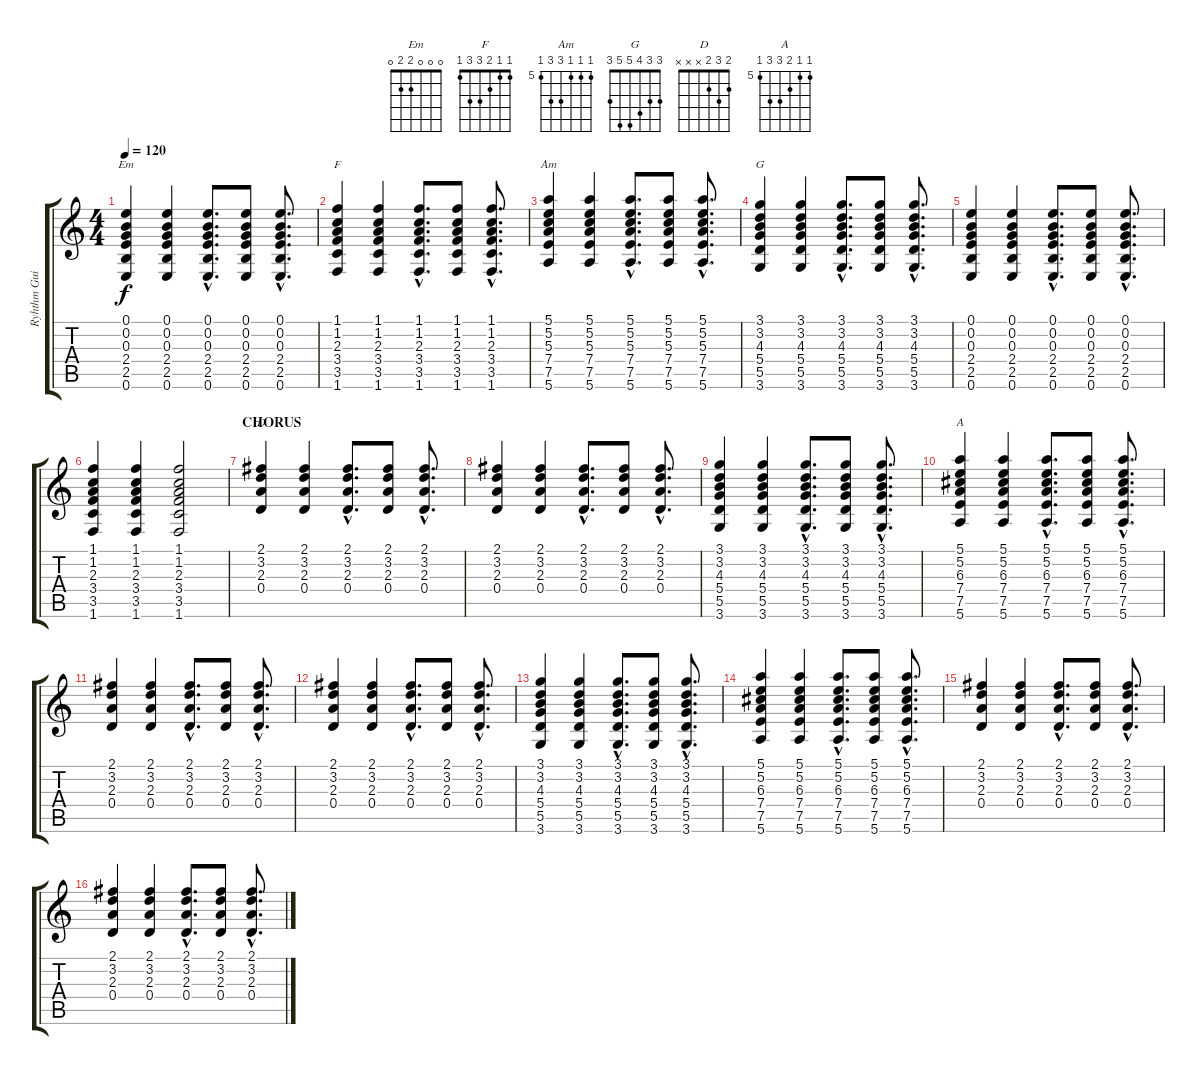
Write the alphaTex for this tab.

\track ("Ryhthm Guitar" "Ryhthm Gui") {instrument acousticguitarnylon}
\staff {score tabs}
\tuning (E4 B3 G3 D3 A2 E2) {hide}
\chord ("Em" 0 0 0 2 2 0)
\chord ("F" 1 1 2 3 3 1)
\chord ("Am" 5 5 5 7 7 5) {firstfret 5}
\chord ("G" 3 3 4 5 5 3)
\chord ("D" 2 3 2 x x x)
\chord ("A" 5 5 6 7 7 5) {firstfret 5}
\ts (4 4)
\tempo 120
\clef g2
\ks c
(0.1 0.2 0.3 2.4 2.5 0.6).4{ch "Em" dy f} (0.1 0.2 0.3 2.4 2.5 0.6).4 (0.1{hac} 0.2{hac} 0.3{hac} 2.4{hac} 2.5{hac} 0.6{hac}).8{d} (0.1 0.2 0.3 2.4 2.5 0.6).8 (0.1{hac} 0.2{hac} 0.3{hac} 2.4{hac} 2.5{hac} 0.6{hac}).8{d} |
(1.1 1.2 2.3 3.4 3.5 1.6).4{ch "F"} (1.1 1.2 2.3 3.4 3.5 1.6).4 (1.1{hac} 1.2{hac} 2.3{hac} 3.4{hac} 3.5{hac} 1.6{hac}).8{d} (1.1 1.2 2.3 3.4 3.5 1.6).8 (1.1{hac} 1.2{hac} 2.3{hac} 3.4{hac} 3.5{hac} 1.6{hac}).8{d} |
(5.1 5.2 5.3 7.4 7.5 5.6).4{ch "Am"} (5.1 5.2 5.3 7.4 7.5 5.6).4 (5.1{hac} 5.2{hac} 5.3{hac} 7.4{hac} 7.5{hac} 5.6{hac}).8{d} (5.1 5.2 5.3 7.4 7.5 5.6).8 (5.1{hac} 5.2{hac} 5.3{hac} 7.4{hac} 7.5{hac} 5.6{hac}).8{d} |
(3.1 3.2 4.3 5.4 5.5 3.6).4{ch "G"} (3.1 3.2 4.3 5.4 5.5 3.6).4 (3.1{hac} 3.2{hac} 4.3{hac} 5.4{hac} 5.5{hac} 3.6{hac}).8{d} (3.1 3.2 4.3 5.4 5.5 3.6).8 (3.1{hac} 3.2{hac} 4.3{hac} 5.4{hac} 5.5{hac} 3.6{hac}).8{d} |
(0.1 0.2 0.3 2.4 2.5 0.6).4 (0.1 0.2 0.3 2.4 2.5 0.6).4 (0.1{hac} 0.2{hac} 0.3{hac} 2.4{hac} 2.5{hac} 0.6{hac}).8{d} (0.1 0.2 0.3 2.4 2.5 0.6).8 (0.1{hac} 0.2{hac} 0.3{hac} 2.4{hac} 2.5{hac} 0.6{hac}).8{d} |
(1.1 1.2 2.3 3.4 3.5 1.6).4 (1.1 1.2 2.3 3.4 3.5 1.6).4 (1.1 1.2 2.3 3.4 3.5 1.6).2 |
\section ("" "CHORUS")
(2.1 3.2 2.3 0.4).4{ch "D"} (2.1 3.2 2.3 0.4).4 (2.1{hac} 3.2{hac} 2.3{hac} 0.4{hac}).8{d} (2.1 3.2 2.3 0.4).8 (2.1{hac} 3.2{hac} 2.3{hac} 0.4{hac}).8{d} |
(2.1 3.2 2.3 0.4).4 (2.1 3.2 2.3 0.4).4 (2.1{hac} 3.2{hac} 2.3{hac} 0.4{hac}).8{d} (2.1 3.2 2.3 0.4).8 (2.1{hac} 3.2{hac} 2.3{hac} 0.4{hac}).8{d} |
(3.1 3.2 4.3 5.4 5.5 3.6).4 (3.1 3.2 4.3 5.4 5.5 3.6).4 (3.1{hac} 3.2{hac} 4.3{hac} 5.4{hac} 5.5{hac} 3.6{hac}).8{d} (3.1 3.2 4.3 5.4 5.5 3.6).8 (3.1{hac} 3.2{hac} 4.3{hac} 5.4{hac} 5.5{hac} 3.6{hac}).8{d} |
(5.1 5.2 6.3 7.4 7.5 5.6).4{ch "A"} (5.1 5.2 6.3 7.4 7.5 5.6).4 (5.1{hac} 5.2{hac} 6.3{hac} 7.4{hac} 7.5{hac} 5.6{hac}).8{d} (5.1 5.2 6.3 7.4 7.5 5.6).8 (5.1{hac} 5.2{hac} 6.3{hac} 7.4{hac} 7.5{hac} 5.6{hac}).8{d} |
(2.1 3.2 2.3 0.4).4 (2.1 3.2 2.3 0.4).4 (2.1{hac} 3.2{hac} 2.3{hac} 0.4{hac}).8{d} (2.1 3.2 2.3 0.4).8 (2.1{hac} 3.2{hac} 2.3{hac} 0.4{hac}).8{d} |
(2.1 3.2 2.3 0.4).4 (2.1 3.2 2.3 0.4).4 (2.1{hac} 3.2{hac} 2.3{hac} 0.4{hac}).8{d} (2.1 3.2 2.3 0.4).8 (2.1{hac} 3.2{hac} 2.3{hac} 0.4{hac}).8{d} |
(3.1 3.2 4.3 5.4 5.5 3.6).4 (3.1 3.2 4.3 5.4 5.5 3.6).4 (3.1{hac} 3.2{hac} 4.3{hac} 5.4{hac} 5.5{hac} 3.6{hac}).8{d} (3.1 3.2 4.3 5.4 5.5 3.6).8 (3.1{hac} 3.2{hac} 4.3{hac} 5.4{hac} 5.5{hac} 3.6{hac}).8{d} |
(5.1 5.2 6.3 7.4 7.5 5.6).4 (5.1 5.2 6.3 7.4 7.5 5.6).4 (5.1{hac} 5.2{hac} 6.3{hac} 7.4{hac} 7.5{hac} 5.6{hac}).8{d} (5.1 5.2 6.3 7.4 7.5 5.6).8 (5.1{hac} 5.2{hac} 6.3{hac} 7.4{hac} 7.5{hac} 5.6{hac}).8{d} |
(2.1 3.2 2.3 0.4).4 (2.1 3.2 2.3 0.4).4 (2.1{hac} 3.2{hac} 2.3{hac} 0.4{hac}).8{d} (2.1 3.2 2.3 0.4).8 (2.1{hac} 3.2{hac} 2.3{hac} 0.4{hac}).8{d} |
(2.1 3.2 2.3 0.4).4 (2.1 3.2 2.3 0.4).4 (2.1{hac} 3.2{hac} 2.3{hac} 0.4{hac}).8{d} (2.1 3.2 2.3 0.4).8 (2.1{hac} 3.2{hac} 2.3{hac} 0.4{hac}).8{d}
